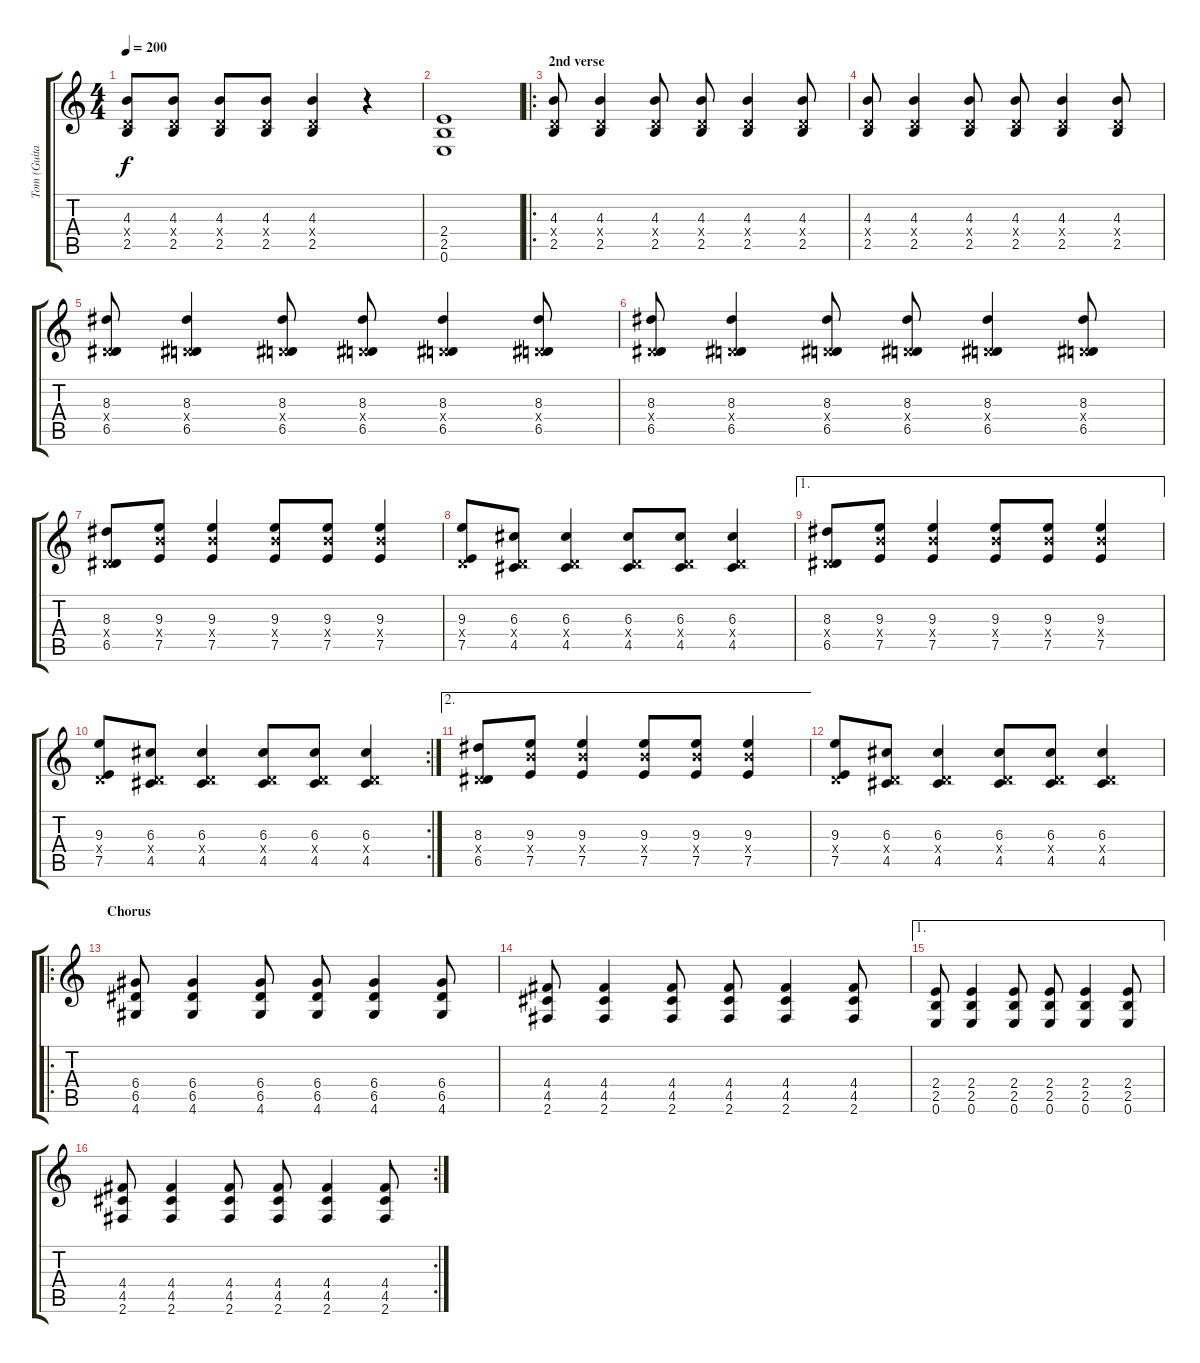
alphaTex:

\track ("Tom (Guitar 1)" "Tom (Guita") {instrument distortionguitar}
\staff {score tabs}
\tuning (E4 B3 G3 D3 A2 E2) {hide}
\ts (4 4)
\tempo 200
\clef g2
\ks c
(4.3 0.4{x} 2.5).8{dy f} (4.3 0.4{x} 2.5).8 (4.3 0.4{x} 2.5).8 (4.3 0.4{x} 2.5).8 (4.3 0.4{x} 2.5).4 r.4 |
(2.4 2.5 0.6).1 |
\ro
\section ("" "2nd verse")
(4.3 0.4{x} 2.5).8 (4.3 0.4{x} 2.5).4 (4.3 0.4{x} 2.5).8 (4.3 0.4{x} 2.5).8 (4.3 0.4{x} 2.5).4 (4.3 0.4{x} 2.5).8 |
(4.3 0.4{x} 2.5).8 (4.3 0.4{x} 2.5).4 (4.3 0.4{x} 2.5).8 (4.3 0.4{x} 2.5).8 (4.3 0.4{x} 2.5).4 (4.3 0.4{x} 2.5).8 |
(8.3 0.4{x} 6.5).8 (8.3 0.4{x} 6.5).4 (8.3 0.4{x} 6.5).8 (8.3 0.4{x} 6.5).8 (8.3 0.4{x} 6.5).4 (8.3 0.4{x} 6.5).8 |
(8.3 0.4{x} 6.5).8 (8.3 0.4{x} 6.5).4 (8.3 0.4{x} 6.5).8 (8.3 0.4{x} 6.5).8 (8.3 0.4{x} 6.5).4 (8.3 0.4{x} 6.5).8 |
(8.3 0.4{x} 6.5).8 (9.3 9.4{x} 7.5).8 (9.3 9.4{x} 7.5).4 (9.3 9.4{x} 7.5).8 (9.3 9.4{x} 7.5).8 (9.3 9.4{x} 7.5).4 |
(9.3 0.4{x} 7.5).8 (6.3 0.4{x} 4.5).8 (6.3 0.4{x} 4.5).4 (6.3 0.4{x} 4.5).8 (6.3 0.4{x} 4.5).8 (6.3 0.4{x} 4.5).4 |
\ae 1
(8.3 0.4{x} 6.5).8 (9.3 9.4{x} 7.5).8 (9.3 9.4{x} 7.5).4 (9.3 9.4{x} 7.5).8 (9.3 9.4{x} 7.5).8 (9.3 9.4{x} 7.5).4 |
\rc 2
(9.3 0.4{x} 7.5).8 (6.3 0.4{x} 4.5).8 (6.3 0.4{x} 4.5).4 (6.3 0.4{x} 4.5).8 (6.3 0.4{x} 4.5).8 (6.3 0.4{x} 4.5).4 |
\ae 2
(8.3 0.4{x} 6.5).8 (9.3 9.4{x} 7.5).8 (9.3 9.4{x} 7.5).4 (9.3 9.4{x} 7.5).8 (9.3 9.4{x} 7.5).8 (9.3 9.4{x} 7.5).4 |
(9.3 0.4{x} 7.5).8 (6.3 0.4{x} 4.5).8 (6.3 0.4{x} 4.5).4 (6.3 0.4{x} 4.5).8 (6.3 0.4{x} 4.5).8 (6.3 0.4{x} 4.5).4 |
\ro
\section ("" "Chorus")
(6.4 6.5 4.6).8 (6.4 6.5 4.6).4 (6.4 6.5 4.6).8 (6.4 6.5 4.6).8 (6.4 6.5 4.6).4 (6.4 6.5 4.6).8 |
(4.4 4.5 2.6).8 (4.4 4.5 2.6).4 (4.4 4.5 2.6).8 (4.4 4.5 2.6).8 (4.4 4.5 2.6).4 (4.4 4.5 2.6).8 |
\ae 1
(2.4 2.5 0.6).8 (2.4 2.5 0.6).4 (2.4 2.5 0.6).8 (2.4 2.5 0.6).8 (2.4 2.5 0.6).4 (2.4 2.5 0.6).8 |
\rc 2
(4.4 4.5 2.6).8 (4.4 4.5 2.6).4 (4.4 4.5 2.6).8 (4.4 4.5 2.6).8 (4.4 4.5 2.6).4 (4.4 4.5 2.6).8
